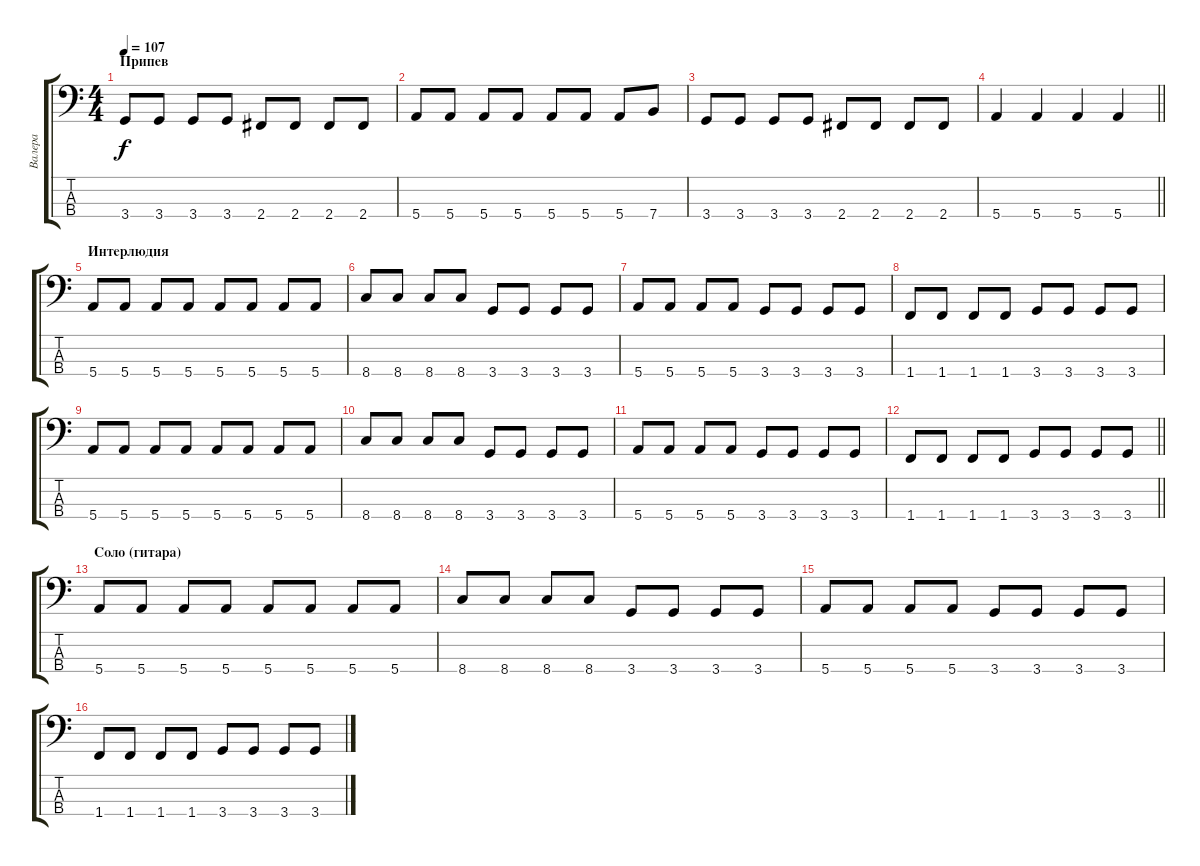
\track ("Валера" "Валера") {instrument electricbasspick}
\staff {score tabs}
\tuning (G2 D2 A1 E1) {hide}
\ts (4 4)
\section ("" "Припев")
\tempo 107
\clef f4
\ks c
3.4.8{dy f} 3.4.8 3.4.8 3.4.8 2.4.8 2.4.8 2.4.8 2.4.8 |
5.4.8 5.4.8 5.4.8 5.4.8 5.4.8 5.4.8 5.4.8 7.4.8 |
3.4.8 3.4.8 3.4.8 3.4.8 2.4.8 2.4.8 2.4.8 2.4.8 |
\barLineRight lightlight
5.4.4 5.4.4 5.4.4 5.4.4 |
\section ("" "Интерлюдия")
5.4.8 5.4.8 5.4.8 5.4.8 5.4.8 5.4.8 5.4.8 5.4.8 |
8.4.8 8.4.8 8.4.8 8.4.8 3.4.8 3.4.8 3.4.8 3.4.8 |
5.4.8 5.4.8 5.4.8 5.4.8 3.4.8 3.4.8 3.4.8 3.4.8 |
1.4.8 1.4.8 1.4.8 1.4.8 3.4.8 3.4.8 3.4.8 3.4.8 |
5.4.8 5.4.8 5.4.8 5.4.8 5.4.8 5.4.8 5.4.8 5.4.8 |
8.4.8 8.4.8 8.4.8 8.4.8 3.4.8 3.4.8 3.4.8 3.4.8 |
5.4.8 5.4.8 5.4.8 5.4.8 3.4.8 3.4.8 3.4.8 3.4.8 |
\barLineRight lightlight
1.4.8 1.4.8 1.4.8 1.4.8 3.4.8 3.4.8 3.4.8 3.4.8 |
\section ("" "Соло (гитара)")
5.4.8 5.4.8 5.4.8 5.4.8 5.4.8 5.4.8 5.4.8 5.4.8 |
8.4.8 8.4.8 8.4.8 8.4.8 3.4.8 3.4.8 3.4.8 3.4.8 |
5.4.8 5.4.8 5.4.8 5.4.8 3.4.8 3.4.8 3.4.8 3.4.8 |
1.4.8 1.4.8 1.4.8 1.4.8 3.4.8 3.4.8 3.4.8 3.4.8
